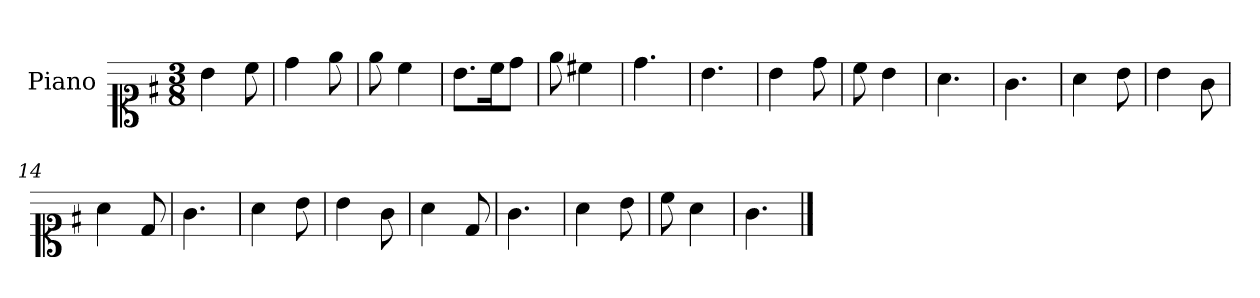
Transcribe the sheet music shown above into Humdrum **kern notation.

**kern
*part1
*staff1
*I"Piano
*I'Pno.
*clefC1
*k[f#]
*M3/8
=1
4b\
8cc\
=2
4dd\
8ee\
=3
8ee\
4cc\
=4
8.b\L
16cc\K
8dd\J
=5
8ee\
4cc#X\
=6
4.dd\
=7
4.b\
=8
4b\
8dd\
=9
8cc\
4b\
=10
4.a\
=11
4.g\
=12
4a\
8b\
=13
4b\
8g\
=14
4a\
8d/
=15
4.g\
=16
4a\
8b\
=17
4b\
8g\
=18
4a\
8d/
=19
4.g\
=20
4a\
8b\
=21
8cc\
4a\
=22
4.g\
==
*-
